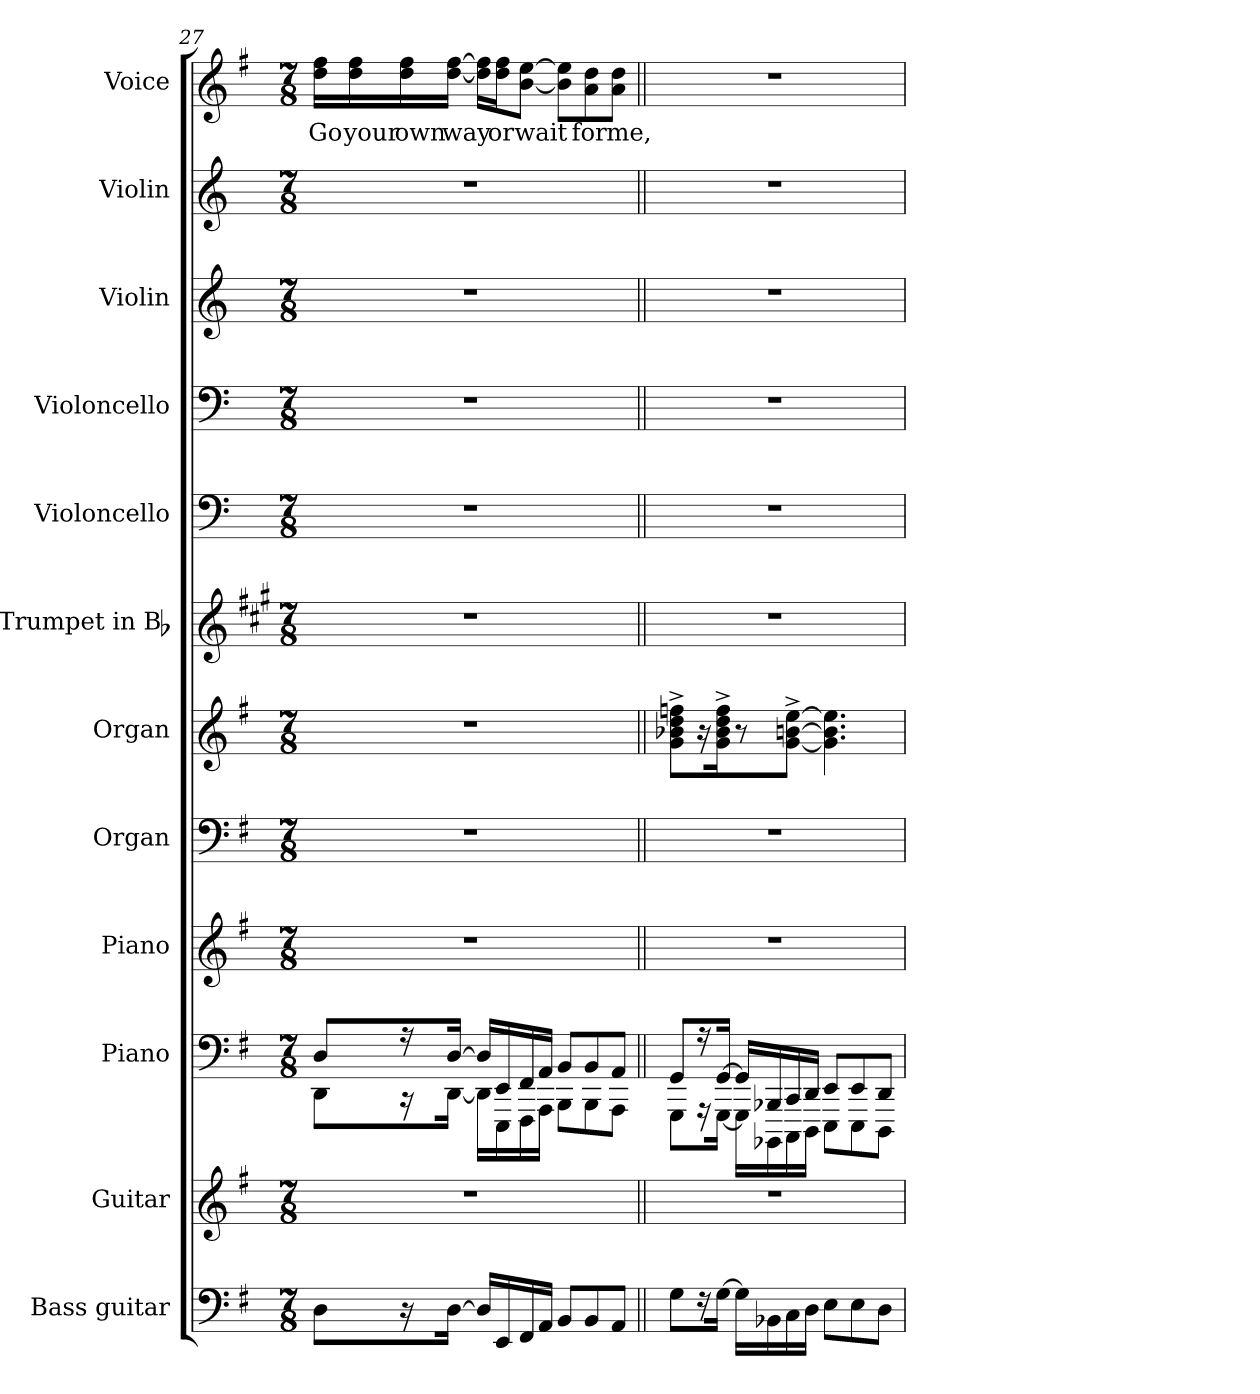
**kern	**kern	**kern	**kern	**kern	**kern	**kern	**kern	**kern	**kern	**kern	**kern	**text
*part12	*part11	*part10	*part9	*part8	*part7	*part6	*part5	*part4	*part3	*part2	*part1	*part1
*staff12	*staff11	*staff10	*staff9	*staff8	*staff7	*staff6	*staff5	*staff4	*staff3	*staff2	*staff1	*staff1
*I"Bass guitar	*I"Guitar	*I"Piano	*I"Piano	*I"Organ	*I"Organ	*I"Trumpet in Bb	*I"Violoncello	*I"Violoncello	*I"Violin	*I"Violin	*I"Voice	*
*I'Bass	*I'Guit.	*I'Pno	*I'Pno	*I'Org.	*I'Org.	*I'Tpt	*I'Vc.	*I'Vc.	*I'Vln	*I'Vln	*I'Voice	*
*clefF4	*clefG2	*clefF4	*clefG2	*clefF4	*clefG2	*clefG2	*clefF4	*clefF4	*clefG2	*clefG2	*clefG2	*
*ITrd7c12	*ITrd7c12	*	*	*	*	*ITrd1c2	*	*	*	*	*	*
*k[f#]	*k[f#]	*k[f#]	*k[f#]	*k[f#]	*k[f#]	*k[f#]	*k[]	*k[]	*k[]	*k[]	*k[f#]	*
*G:	*G:	*G:	*G:	*G:	*G:	*G:	*C:	*C:	*C:	*C:	*G:	*
*M7/8	*M7/8	*M7/8	*M7/8	*M7/8	*M7/8	*M7/8	*M7/8	*M7/8	*M7/8	*M7/8	*M7/8	*
=27	=27	=27	=27	=27	=27	=27	=27	=27	=27	=27	=27	=27
!	!LO:N:vis=1	!	!LO:N:vis=1	!LO:N:vis=1	!LO:N:vis=1	!LO:N:vis=1	!LO:N:vis=1	!LO:N:vis=1	!LO:N:vis=1	!LO:N:vis=1	!	!
*	*	*^	*	*	*	*	*	*	*	*	*	*
!	!	!	!	!	!	!	!	!	!	!	!	!	!LO:LY:b:color=#000000
8DDi\L	2..r	8Di/L	8DDi\L	2..r	2..r	2..r	2..r	2..r	2..r	2..r	2..r	16ddi\ 16ff#iLL	Go
!	!	!	!	!	!	!	!	!	!	!	!	!	!LO:LY:b:color=#000000
.	.	.	.	.	.	.	.	.	.	.	.	16ddi\ 16ff#i	your
!	!	!	!	!	!	!	!	!	!	!	!	!	!LO:LY:b:color=#000000
16r	.	16r	16r	.	.	.	.	.	.	.	.	16ddi\ 16ff#i	own
!	!	!	!	!	!	!	!	!	!	!	!	!	!LO:LY:b:color=#000000
[16DDi\Jk	.	[16Di/Jk	[16DDi\Jk	.	.	.	.	.	.	.	.	[16ddi\ [16ff#iJJ	way
16DDi/LL]	.	16Di/LL]	16DDi\LL]	.	.	.	.	.	.	.	.	16ddi\] 16ff#i]LL	.
!	!	!	!	!	!	!	!	!	!	!	!	!	!LO:LY:b:color=#000000
16EEEi/	.	16EEi/	16EEEi\	.	.	.	.	.	.	.	.	16ddi\ 16ff#iJ	or
!	!	!	!	!	!	!	!	!	!	!	!	!	!LO:LY:b:color=#000000
16FFF#i/	.	16FF#i/	16FFF#i\	.	.	.	.	.	.	.	.	[8bi\ [8eeiJ	wait
16AAAi/JJ	.	16AAi/JJ	16AAAi\JJ	.	.	.	.	.	.	.	.	.	.
8BBBi/L	.	8BBi/L	8BBBi\L	.	.	.	.	.	.	.	.	8bi\] 8eei]L	.
!	!	!	!	!	!	!	!	!	!	!	!	!	!LO:LY:b:color=#000000
8BBBi/	.	8BBi/	8BBBi\	.	.	.	.	.	.	.	.	8ai\ 8ddi	for
!	!	!	!	!	!	!	!	!	!	!	!	!	!LO:LY:b:color=#000000
8AAAi/J	.	8AAi/J	8AAAi\J	.	.	.	.	.	.	.	.	8ai\ 8ddiJ	me,
=28||	=28||	=28||	=28||	=28||	=28||	=28||	=28||	=28||	=28||	=28||	=28||	=28||	=28||
!	!LO:N:vis=1	!	!	!LO:N:vis=1	!LO:N:vis=1	!	!LO:N:vis=1	!LO:N:vis=1	!LO:N:vis=1	!LO:N:vis=1	!LO:N:vis=1	!LO:N:vis=1	!
8GGi\L	2..r	8GGi/L	8GGGi\L	2..r	2..r	8gi\^ 8b-Xi^ 8ddi^ 8ffni^L	2..r	2..r	2..r	2..r	2..r	2..r	.
16r	.	16r	16r	.	.	16r	.	.	.	.	.	.	.
[16GGi\Jk	.	[16GGi/Jk	[16GGGi\Jk	.	.	16gi\^ 16b-i^ 16ddi^ 16ffi^Jk	.	.	.	.	.	.	.
16GGi\LL]	.	16GGi/LL]	16GGGi\LL]	.	.	8r	.	.	.	.	.	.	.
16BBB-Xi\	.	16BBB-Xi/	16BBBB-Xi\	.	.	.	.	.	.	.	.	.	.
16CCi\	.	16CCi/	16CCCi\	.	.	[8gi\^ [8bni^ [8eei^J	.	.	.	.	.	.	.
16DDi\JJ	.	16DDi/JJ	16DDDi\JJ	.	.	.	.	.	.	.	.	.	.
8EEi\L	.	8EEi/L	8EEEi\L	.	.	4.gi\] 4.bi] 4.eei]	.	.	.	.	.	.	.
8EEi\	.	8EEi/	8EEEi\	.	.	.	.	.	.	.	.	.	.
8DDi\J	.	8DDi/J	8DDDi\J	.	.	.	.	.	.	.	.	.	.
*	*	*v	*v	*	*	*	*	*	*	*	*	*	*
=	=	=	=	=	=	=	=	=	=	=	=	=
*-	*-	*-	*-	*-	*-	*-	*-	*-	*-	*-	*-	*-
